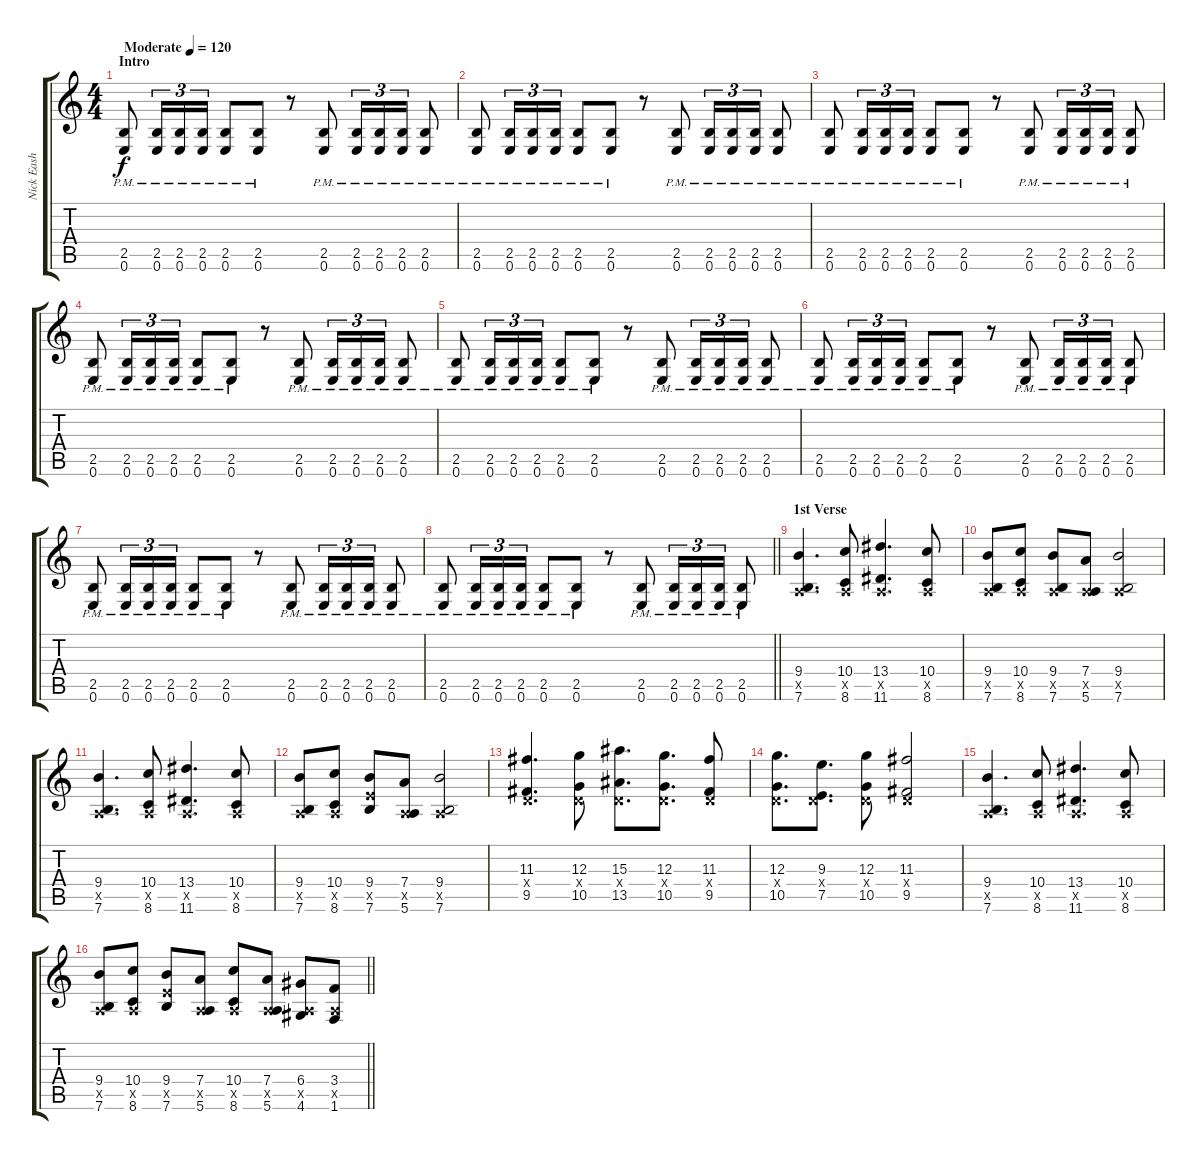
\track ("Nick Eash" "Nick Eash") {instrument distortionguitar}
\staff {score tabs}
\tuning (E4 B3 G3 D3 A2 E2) {hide}
\ts (4 4)
\section ("" "Intro")
\tempo (120 "Moderate")
\clef g2
\ks c
(2.5{pm} 0.6{pm}).8{dy f instrument distortionguitar} (2.5{pm} 0.6{pm}).16{tu (3 2)} (2.5{pm} 0.6{pm}).16{tu (3 2)} (2.5{pm} 0.6{pm}).16{tu (3 2)} (2.5{pm} 0.6{pm}).8 (2.5{pm} 0.6{pm}).8 r.8 (2.5{pm} 0.6{pm}).8 (2.5{pm} 0.6{pm}).16{tu (3 2)} (2.5{pm} 0.6{pm}).16{tu (3 2)} (2.5{pm} 0.6{pm}).16{tu (3 2)} (2.5{pm} 0.6{pm}).8 |
(2.5{pm} 0.6{pm}).8 (2.5{pm} 0.6{pm}).16{tu (3 2)} (2.5{pm} 0.6{pm}).16{tu (3 2)} (2.5{pm} 0.6{pm}).16{tu (3 2)} (2.5{pm} 0.6{pm}).8 (2.5{pm} 0.6{pm}).8 r.8 (2.5{pm} 0.6{pm}).8 (2.5{pm} 0.6{pm}).16{tu (3 2)} (2.5{pm} 0.6{pm}).16{tu (3 2)} (2.5{pm} 0.6{pm}).16{tu (3 2)} (2.5{pm} 0.6{pm}).8 |
(2.5{pm} 0.6{pm}).8 (2.5{pm} 0.6{pm}).16{tu (3 2)} (2.5{pm} 0.6{pm}).16{tu (3 2)} (2.5{pm} 0.6{pm}).16{tu (3 2)} (2.5{pm} 0.6{pm}).8 (2.5{pm} 0.6{pm}).8 r.8 (2.5{pm} 0.6{pm}).8 (2.5{pm} 0.6{pm}).16{tu (3 2)} (2.5{pm} 0.6{pm}).16{tu (3 2)} (2.5{pm} 0.6{pm}).16{tu (3 2)} (2.5{pm} 0.6{pm}).8 |
(2.5{pm} 0.6{pm}).8 (2.5{pm} 0.6{pm}).16{tu (3 2)} (2.5{pm} 0.6{pm}).16{tu (3 2)} (2.5{pm} 0.6{pm}).16{tu (3 2)} (2.5{pm} 0.6{pm}).8 (2.5{pm} 0.6{pm}).8 r.8 (2.5{pm} 0.6{pm}).8 (2.5{pm} 0.6{pm}).16{tu (3 2)} (2.5{pm} 0.6{pm}).16{tu (3 2)} (2.5{pm} 0.6{pm}).16{tu (3 2)} (2.5{pm} 0.6{pm}).8 |
(2.5{pm} 0.6{pm}).8 (2.5{pm} 0.6{pm}).16{tu (3 2)} (2.5{pm} 0.6{pm}).16{tu (3 2)} (2.5{pm} 0.6{pm}).16{tu (3 2)} (2.5{pm} 0.6{pm}).8 (2.5{pm} 0.6{pm}).8 r.8 (2.5{pm} 0.6{pm}).8 (2.5{pm} 0.6{pm}).16{tu (3 2)} (2.5{pm} 0.6{pm}).16{tu (3 2)} (2.5{pm} 0.6{pm}).16{tu (3 2)} (2.5{pm} 0.6{pm}).8 |
(2.5{pm} 0.6{pm}).8 (2.5{pm} 0.6{pm}).16{tu (3 2)} (2.5{pm} 0.6{pm}).16{tu (3 2)} (2.5{pm} 0.6{pm}).16{tu (3 2)} (2.5{pm} 0.6{pm}).8 (2.5{pm} 0.6{pm}).8 r.8 (2.5{pm} 0.6{pm}).8 (2.5{pm} 0.6{pm}).16{tu (3 2)} (2.5{pm} 0.6{pm}).16{tu (3 2)} (2.5{pm} 0.6{pm}).16{tu (3 2)} (2.5{pm} 0.6{pm}).8 |
(2.5{pm} 0.6{pm}).8 (2.5{pm} 0.6{pm}).16{tu (3 2)} (2.5{pm} 0.6{pm}).16{tu (3 2)} (2.5{pm} 0.6{pm}).16{tu (3 2)} (2.5{pm} 0.6{pm}).8 (2.5{pm} 0.6{pm}).8 r.8 (2.5{pm} 0.6{pm}).8 (2.5{pm} 0.6{pm}).16{tu (3 2)} (2.5{pm} 0.6{pm}).16{tu (3 2)} (2.5{pm} 0.6{pm}).16{tu (3 2)} (2.5{pm} 0.6{pm}).8 |
\barLineRight lightlight
(2.5{pm} 0.6{pm}).8 (2.5{pm} 0.6{pm}).16{tu (3 2)} (2.5{pm} 0.6{pm}).16{tu (3 2)} (2.5{pm} 0.6{pm}).16{tu (3 2)} (2.5{pm} 0.6{pm}).8 (2.5{pm} 0.6{pm}).8 r.8 (2.5{pm} 0.6{pm}).8 (2.5{pm} 0.6{pm}).16{tu (3 2)} (2.5{pm} 0.6{pm}).16{tu (3 2)} (2.5{pm} 0.6{pm}).16{tu (3 2)} (2.5{pm} 0.6{pm}).8 |
\section ("" "1st Verse")
(9.4 0.5{x} 7.6).4{d} (10.4 0.5{x} 8.6).8 (13.4 0.5{x} 11.6).4{d} (10.4 0.5{x} 8.6).8 |
(9.4 0.5{x} 7.6).8 (10.4 0.5{x} 8.6).8 (9.4 0.5{x} 7.6).8 (7.4 0.5{x} 5.6).8 (9.4 0.5{x} 7.6).2 |
(9.4 0.5{x} 7.6).4{d} (10.4 0.5{x} 8.6).8 (13.4 0.5{x} 11.6).4{d} (10.4 0.5{x} 8.6).8 |
(9.4 0.5{x} 7.6).8 (10.4 0.5{x} 8.6).8 (9.4 7.5{x} 7.6).8 (7.4 0.5{x} 5.6).8 (9.4 0.5{x} 7.6).2 |
(11.3 0.4{x} 9.5).4{d} (12.3 0.4{x} 10.5).8 (15.3 0.4{x} 13.5).8{d} (12.3 0.4{x} 10.5).8{d} (11.3 0.4{x} 9.5).8 |
(12.3 0.4{x} 10.5).8{d} (9.3 0.4{x} 7.5).8{d} (12.3 0.4{x} 10.5).8 (11.3 0.4{x} 9.5).2 |
(9.4 0.5{x} 7.6).4{d} (10.4 0.5{x} 8.6).8 (13.4 0.5{x} 11.6).4{d} (10.4 0.5{x} 8.6).8 |
\barLineRight lightlight
(9.4 0.5{x} 7.6).8 (10.4 0.5{x} 8.6).8 (9.4 7.5{x} 7.6).8 (7.4 0.5{x} 5.6).8 (10.4 0.5{x} 8.6).8 (7.4 0.5{x} 5.6).8 (6.4 0.5{x} 4.6).8 (3.4 0.5{x} 1.6).8
